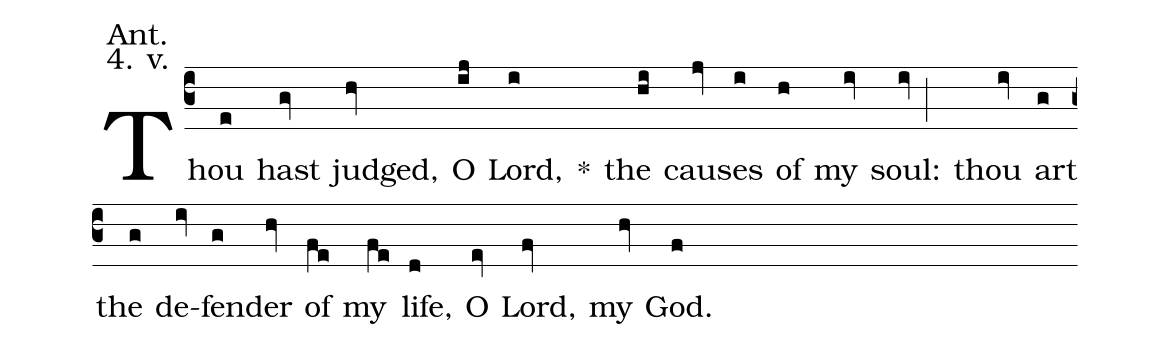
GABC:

annotation: Ant.;
annotation: 4. v.;
%%
(c3) Thou(e) hast(gv) judged,(hv) O(ij) Lord,(i) <sp>*</sp>() the(hi) cau(jv)ses(i) of(h) my(iv) soul:(iv;) thou(iv) art(g) the(g) de(iv)fend(g)er(hv) of(fe) my(fe) life,(d) O(ev) Lord,(fv) my(hv) God.(f)
